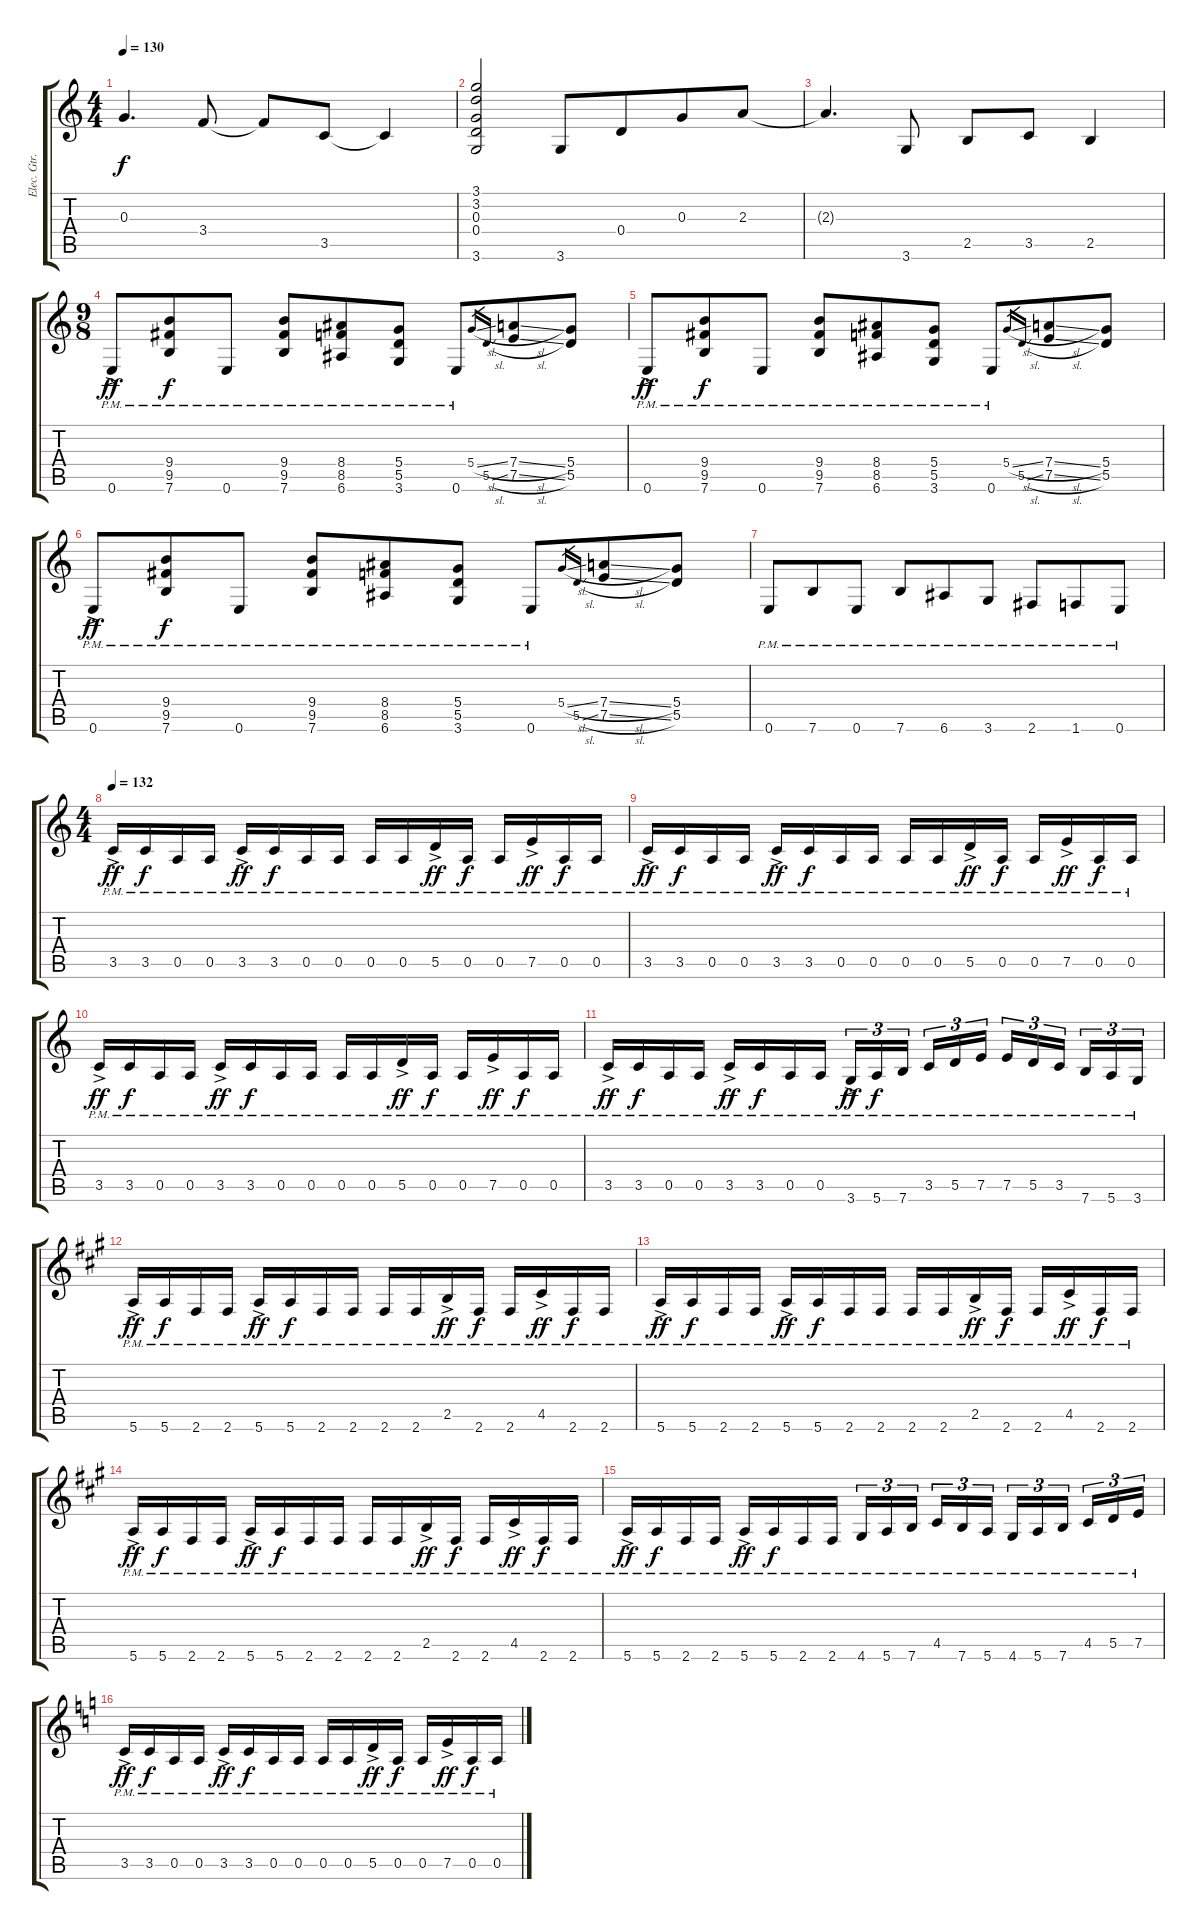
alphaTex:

\track ("Elec. Gtr. 1" "Elec. Gtr.") {instrument distortionguitar}
\staff {score tabs}
\tuning (E4 B3 G3 D3 A2 E2) {hide}
\ts (4 4)
\tempo 130
\clef g2
\ks c
0.3{t}.4{d dy f} 3.4.8 3.4{t}.8 3.5.8 3.5{t}.4 |
(3.1 3.2 0.3 0.4 3.6).2 3.6.8 0.4.8{beam merge} 0.3.8 2.3.8 |
2.3{t}.4{d} 3.6.8 2.5.8 3.5.8 2.5.4 |
\ts (9 8)
0.6{ac pm}.8{dy ff} (9.4{pm} 9.5{pm} 7.6{pm}).8{dy f} 0.6{pm}.8 (9.4{pm} 9.5{pm} 7.6{pm}).8 (8.4{pm} 8.5{pm} 6.6{pm}).8 (5.4{pm} 5.5{pm} 3.6{pm}).8 0.6{pm}.8 5.4{sl}.16{gr} 5.5{sl}.16{gr} (7.4{sl} 7.5{sl}).8 (5.4 5.5).8 |
0.6{ac pm}.8{dy ff} (9.4{pm} 9.5{pm} 7.6{pm}).8{dy f} 0.6{pm}.8 (9.4{pm} 9.5{pm} 7.6{pm}).8 (8.4{pm} 8.5{pm} 6.6{pm}).8 (5.4{pm} 5.5{pm} 3.6{pm}).8 0.6{pm}.8 5.4{sl}.16{gr} 5.5{sl}.16{gr} (7.4{sl} 7.5{sl}).8 (5.4 5.5).8 |
0.6{ac pm}.8{dy ff} (9.4{pm} 9.5{pm} 7.6{pm}).8{dy f} 0.6{pm}.8 (9.4{pm} 9.5{pm} 7.6{pm}).8 (8.4{pm} 8.5{pm} 6.6{pm}).8 (5.4{pm} 5.5{pm} 3.6{pm}).8 0.6{pm}.8 5.4{sl}.16{gr} 5.5{sl}.16{gr} (7.4{sl} 7.5{sl}).8 (5.4 5.5).8 |
0.6{pm}.8 7.6{pm}.8 0.6{pm}.8 7.6{pm}.8 6.6{pm}.8 3.6{pm}.8 2.6{pm}.8 1.6{pm}.8 0.6{pm}.8 |
\ts (4 4)
\tempo 132
3.5{ac pm}.16{dy ff} 3.5{pm}.16{dy f} 0.5{pm}.16 0.5{pm}.16 3.5{ac pm}.16{dy ff} 3.5{pm}.16{dy f} 0.5{pm}.16 0.5{pm}.16 0.5{pm}.16 0.5{pm}.16 5.5{ac pm}.16{dy ff} 0.5{pm}.16{dy f} 0.5{pm}.16 7.5{ac pm}.16{dy ff} 0.5{pm}.16{dy f} 0.5{pm}.16 |
3.5{ac pm}.16{dy ff} 3.5{pm}.16{dy f} 0.5{pm}.16 0.5{pm}.16 3.5{ac pm}.16{dy ff} 3.5{pm}.16{dy f} 0.5{pm}.16 0.5{pm}.16 0.5{pm}.16 0.5{pm}.16 5.5{ac pm}.16{dy ff} 0.5{pm}.16{dy f} 0.5{pm}.16 7.5{ac pm}.16{dy ff} 0.5{pm}.16{dy f} 0.5{pm}.16 |
3.5{ac pm}.16{dy ff} 3.5{pm}.16{dy f} 0.5{pm}.16 0.5{pm}.16 3.5{ac pm}.16{dy ff} 3.5{pm}.16{dy f} 0.5{pm}.16 0.5{pm}.16 0.5{pm}.16 0.5{pm}.16 5.5{ac pm}.16{dy ff} 0.5{pm}.16{dy f} 0.5{pm}.16 7.5{ac pm}.16{dy ff} 0.5{pm}.16{dy f} 0.5{pm}.16 |
3.5{ac pm}.16{dy ff} 3.5{pm}.16{dy f} 0.5{pm}.16 0.5{pm}.16 3.5{ac pm}.16{dy ff} 3.5{pm}.16{dy f} 0.5{pm}.16 0.5{pm}.16 3.6{ac pm}.16{tu (3 2) dy ff} 5.6{pm}.16{tu (3 2) dy f} 7.6{pm}.16{tu (3 2) beam splitsecondary} 3.5{pm}.16{tu (3 2)} 5.5{pm}.16{tu (3 2)} 7.5{pm}.16{tu (3 2)} 7.5{pm}.16{tu (3 2)} 5.5{pm}.16{tu (3 2)} 3.5{pm}.16{tu (3 2) beam splitsecondary} 7.6{pm}.16{tu (3 2)} 5.6{pm}.16{tu (3 2)} 3.6{pm}.16{tu (3 2)} |
\ks a
5.6{ac pm}.16{dy ff} 5.6{pm}.16{dy f} 2.6{pm}.16 2.6{pm}.16 5.6{ac pm}.16{dy ff} 5.6{pm}.16{dy f} 2.6{pm}.16 2.6{pm}.16 2.6{pm}.16 2.6{pm}.16 2.5{ac pm}.16{dy ff} 2.6{pm}.16{dy f} 2.6{pm}.16 4.5{ac pm}.16{dy ff} 2.6{pm}.16{dy f} 2.6{pm}.16 |
5.6{ac pm}.16{dy ff} 5.6{pm}.16{dy f} 2.6{pm}.16 2.6{pm}.16 5.6{ac pm}.16{dy ff} 5.6{pm}.16{dy f} 2.6{pm}.16 2.6{pm}.16 2.6{pm}.16 2.6{pm}.16 2.5{ac pm}.16{dy ff} 2.6{pm}.16{dy f} 2.6{pm}.16 4.5{ac pm}.16{dy ff} 2.6{pm}.16{dy f} 2.6{pm}.16 |
5.6{ac pm}.16{dy ff} 5.6{pm}.16{dy f} 2.6{pm}.16 2.6{pm}.16 5.6{ac pm}.16{dy ff} 5.6{pm}.16{dy f} 2.6{pm}.16 2.6{pm}.16 2.6{pm}.16 2.6{pm}.16 2.5{ac pm}.16{dy ff} 2.6{pm}.16{dy f} 2.6{pm}.16 4.5{ac pm}.16{dy ff} 2.6{pm}.16{dy f} 2.6{pm}.16 |
5.6{ac pm}.16{dy ff} 5.6{pm}.16{dy f} 2.6{pm}.16 2.6{pm}.16 5.6{ac pm}.16{dy ff} 5.6{pm}.16{dy f} 2.6{pm}.16 2.6{pm}.16 4.6{pm}.16{tu (3 2)} 5.6{pm}.16{tu (3 2)} 7.6{pm}.16{tu (3 2) beam splitsecondary} 4.5{pm}.16{tu (3 2)} 7.6{pm}.16{tu (3 2)} 5.6{pm}.16{tu (3 2)} 4.6{pm}.16{tu (3 2)} 5.6{pm}.16{tu (3 2)} 7.6{pm}.16{tu (3 2) beam splitsecondary} 4.5{pm}.16{tu (3 2)} 5.5{pm}.16{tu (3 2)} 7.5{pm}.16{tu (3 2)} |
\ks c
3.5{ac pm}.16{dy ff} 3.5{pm}.16{dy f} 0.5{pm}.16 0.5{pm}.16 3.5{ac pm}.16{dy ff} 3.5{pm}.16{dy f} 0.5{pm}.16 0.5{pm}.16 0.5{pm}.16 0.5{pm}.16 5.5{ac pm}.16{dy ff} 0.5{pm}.16{dy f} 0.5{pm}.16 7.5{ac pm}.16{dy ff} 0.5{pm}.16{dy f} 0.5{pm}.16
